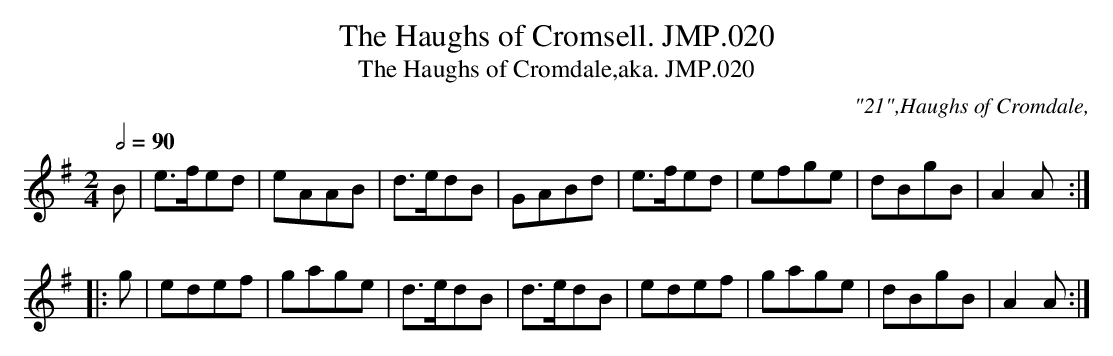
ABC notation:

X:1
T:Haughs of Cromsell. JMP.020, The
T:Haughs of Cromdale,aka. JMP.020, The
M:2/4
L:1/8
Q:1/2=90
C:"21",Haughs of Cromdale,
K:Ador
B | e>fed | eAAB | d>edB | GABd | e>fed | efge | dBgB | A2 A :|
|:g | edef | gage | d>edB | d>edB | edef |  gage | dBgB | A2 A :|
